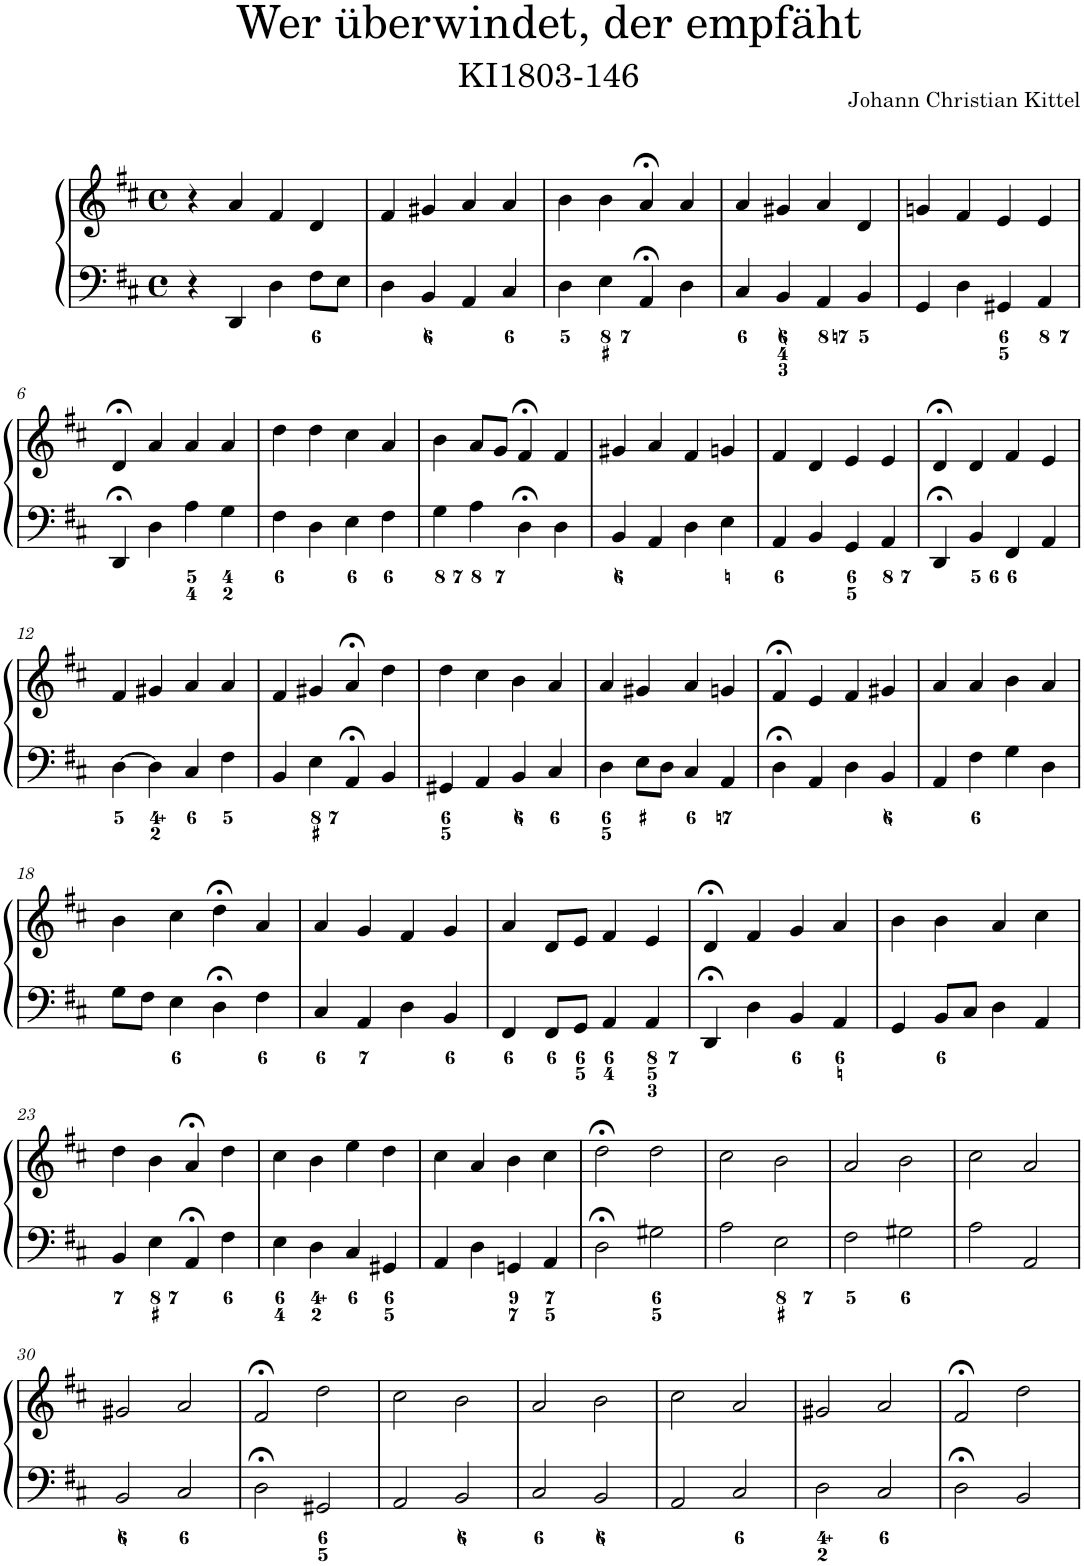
**kern	**kern
*part1	*part1
*staff2	*staff1
*I"Piano	*
*I'Pno.	*
*clefF4	*clefG2
*k[f#c#]	*k[f#c#]
*M4/4	*M4/4
*met(c)	*met(c)
=1	=1
4r	4r
4DD/	4a/
4D\	4f#/
8F#\L	4d/
8E\J	.
=2	=2
4D\	4f#/
4BB/	4g#X/
4AA/	4a/
4C#/	4a/
=3	=3
4D\	4b\
4E\	4b\
4AA;</	4a;</
4D\	4a/
=4	=4
4C#/	4a/
4BB/	4g#X/
4AA/	4a/
4BB/	4d/
=5	=5
4GG/	4gn/
4D\	4f#/
4GG#X/	4e/
4AA/	4e/
!!LO:LB:g=z
=6	=6
4DD;</	4d;</
4D\	4a/
4A\	4a/
4G\	4a/
=7	=7
4F#\	4dd\
4D\	4dd\
4E\	4cc#\
4F#\	4a/
=8	=8
4G\	4b\
4A\	8a/L
.	8g/J
4D;<\	4f#;</
4D\	4f#/
=9	=9
4BB/	4g#X/
4AA/	4a/
4D\	4f#/
4E\	4gn/
=10	=10
4AA/	4f#/
4BB/	4d/
4GG/	4e/
4AA/	4e/
=11	=11
4DD;</	4d;</
4BB/	4d/
4FF#/	4f#/
4AA/	4e/
!!LO:LB:g=z
=12	=12
[4D\	4f#/
4D\]	4g#X/
4C#/	4a/
4F#\	4a/
=13	=13
4BB/	4f#/
4E\	4g#X/
4AA;</	4a;</
4BB/	4dd\
=14	=14
4GG#X/	4dd\
4AA/	4cc#\
4BB/	4b\
4C#/	4a/
=15	=15
4D\	4a/
8E\L	4g#X/
8D\J	.
4C#/	4a/
4AA/	4gn/
=16	=16
4D;<\	4f#;</
4AA/	4e/
4D\	4f#/
4BB/	4g#X/
=17	=17
4AA/	4a/
4F#\	4a/
4G\	4b\
4D\	4a/
!!LO:LB:g=z
=18	=18
8G\L	4b\
8F#\J	.
4E\	4cc#\
4D;<\	4dd;<\
4F#\	4a/
=19	=19
4C#/	4a/
4AA/	4g/
4D\	4f#/
4BB/	4g/
=20	=20
4FF#/	4a/
8FF#/L	8d/L
8GG/J	8e/J
4AA/	4f#/
4AA/	4e/
=21	=21
4DD;</	4d;</
4D\	4f#/
4BB/	4g/
4AA/	4a/
=22	=22
4GG/	4b\
8BB/L	4b\
8C#/J	.
4D\	4a/
4AA/	4cc#\
!!LO:LB:g=z
=23	=23
4BB/	4dd\
4E\	4b\
4AA;</	4a;</
4F#\	4dd\
=24	=24
4E\	4cc#\
4D\	4b\
4C#/	4ee\
4GG#X/	4dd\
=25	=25
4AA/	4cc#\
4D\	4a/
4GGn/	4b\
4AA/	4cc#\
=26	=26
2D;<\	2dd;<\
2G#X\	2dd\
=27	=27
2A\	2cc#\
2E\	2b\
=28	=28
2F#\	2a/
2G#X\	2b\
=29	=29
2A\	2cc#\
2AA/	2a/
!!LO:LB:g=z
=30	=30
2BB/	2g#X/
2C#/	2a/
=31	=31
2D;<\	2f#;</
2GG#X/	2dd\
=32	=32
2AA/	2cc#\
2BB/	2b\
=33	=33
2C#/	2a/
2BB/	2b\
=34	=34
2AA/	2cc#\
2C#/	2a/
=35	=35
2D\	2g#X/
2C#/	2a/
=36	=36
2D;<\	2f#;</
2BB/	2dd\
=	=
*-	*-
